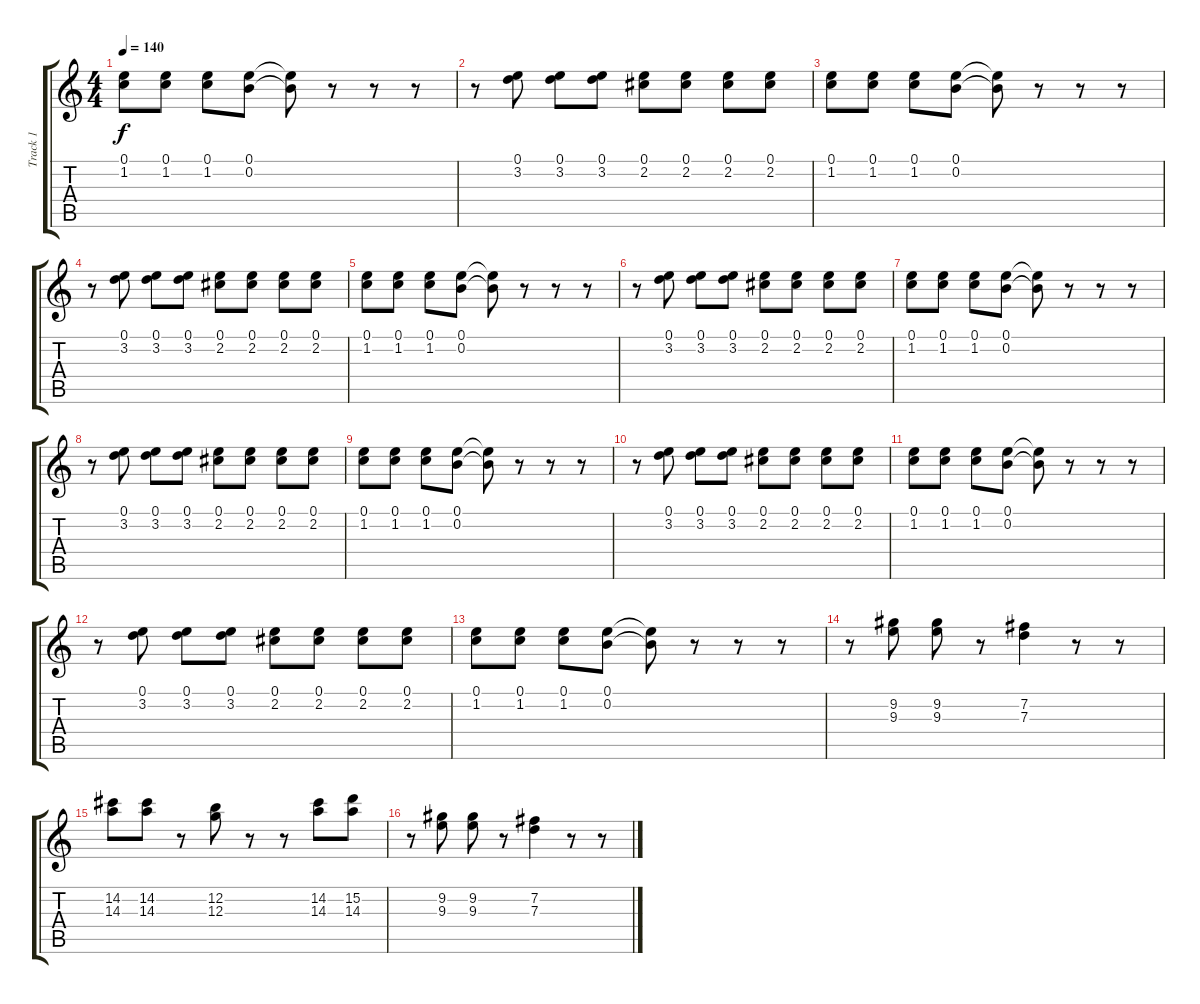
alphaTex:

\track ("Track 1" "Track 1") {instrument distortionguitar}
\staff {score tabs}
\tuning (E4 B3 G3 D3 A2 E2) {hide}
\ts (4 4)
\tempo 140
\clef g2
\ks c
(0.1 1.2).8{dy f} (0.1 1.2).8 (0.1 1.2).8 (0.1 0.2).8 (0.1{t} 0.2{t}).8 r.8 r.8 r.8 |
r.8 (0.1 3.2).8 (0.1 3.2).8 (0.1 3.2).8 (0.1 2.2).8 (0.1 2.2).8 (0.1 2.2).8 (0.1 2.2).8 |
(0.1 1.2).8 (0.1 1.2).8 (0.1 1.2).8 (0.1 0.2).8 (0.1{t} 0.2{t}).8 r.8 r.8 r.8 |
r.8 (0.1 3.2).8 (0.1 3.2).8 (0.1 3.2).8 (0.1 2.2).8 (0.1 2.2).8 (0.1 2.2).8 (0.1 2.2).8 |
(0.1 1.2).8 (0.1 1.2).8 (0.1 1.2).8 (0.1 0.2).8 (0.1{t} 0.2{t}).8 r.8 r.8 r.8 |
r.8 (0.1 3.2).8 (0.1 3.2).8 (0.1 3.2).8 (0.1 2.2).8 (0.1 2.2).8 (0.1 2.2).8 (0.1 2.2).8 |
(0.1 1.2).8 (0.1 1.2).8 (0.1 1.2).8 (0.1 0.2).8 (0.1{t} 0.2{t}).8 r.8 r.8 r.8 |
r.8 (0.1 3.2).8 (0.1 3.2).8 (0.1 3.2).8 (0.1 2.2).8 (0.1 2.2).8 (0.1 2.2).8 (0.1 2.2).8 |
(0.1 1.2).8 (0.1 1.2).8 (0.1 1.2).8 (0.1 0.2).8 (0.1{t} 0.2{t}).8 r.8 r.8 r.8 |
r.8 (0.1 3.2).8 (0.1 3.2).8 (0.1 3.2).8 (0.1 2.2).8 (0.1 2.2).8 (0.1 2.2).8 (0.1 2.2).8 |
(0.1 1.2).8 (0.1 1.2).8 (0.1 1.2).8 (0.1 0.2).8 (0.1{t} 0.2{t}).8 r.8 r.8 r.8 |
r.8 (0.1 3.2).8 (0.1 3.2).8 (0.1 3.2).8 (0.1 2.2).8 (0.1 2.2).8 (0.1 2.2).8 (0.1 2.2).8 |
(0.1 1.2).8 (0.1 1.2).8 (0.1 1.2).8 (0.1 0.2).8 (0.1{t} 0.2{t}).8 r.8 r.8 r.8 |
r.8 (9.2 9.3).8 (9.2 9.3).8 r.8 (7.2 7.3).4 r.8 r.8 |
(14.2 14.3).8 (14.2 14.3).8 r.8 (12.2 12.3).8 r.8 r.8 (14.2 14.3).8 (15.2 14.3).8 |
r.8 (9.2 9.3).8 (9.2 9.3).8 r.8 (7.2 7.3).4 r.8 r.8
